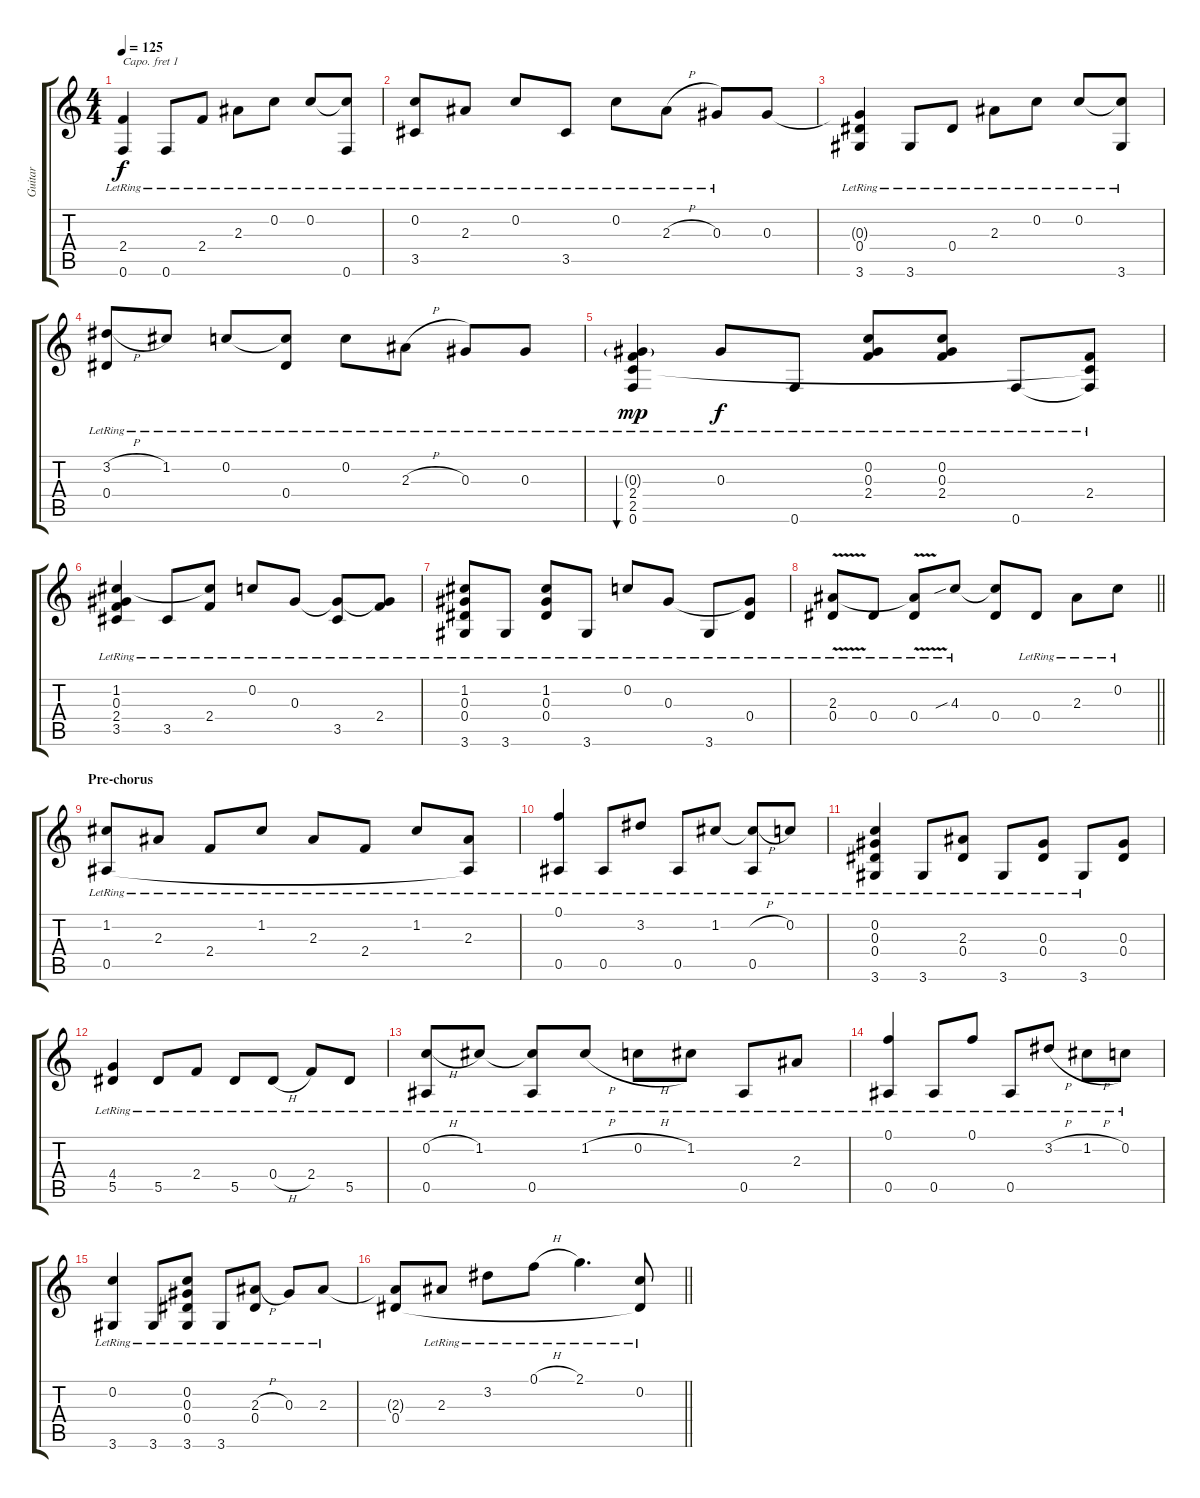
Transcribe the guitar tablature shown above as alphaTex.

\track ("Guitar" "Guitar") {instrument acousticguitarsteel}
\staff {score tabs}
\capo 1
\tuning (E4 B3 G3 D3 A2 E2) {hide}
\ts (4 4)
\tempo 125
\clef g2
\ks c
(2.4{lr} 0.6{lr}).4{dy f} 0.6{lr}.8 2.4{lr}.8 2.3{lr}.8 0.2{lr}.8 0.2{lr}.8 (0.2{t} 0.6{lr}).8 |
(0.2{lr} 3.5{lr}).8 2.3{lr}.8 0.2{lr}.8 3.5{lr}.8 0.2{lr}.8 2.3{h lr}.8 0.3{lr}.8 0.3.8 |
(0.3{t} 0.4{lr} 3.6{lr}).4 3.6{lr}.8 0.4{lr}.8 2.3{lr}.8 0.2{lr}.8 0.2{lr}.8 (0.2{t} 3.6{lr}).8 |
(3.2{h lr} 0.4{lr}).8 1.2{lr}.8 0.2{lr}.8 (0.2{t} 0.4{lr}).8 0.2{lr}.8 2.3{h lr}.8 0.3{lr}.8 0.3{lr}.8 |
(0.3{g lr} 2.4{lr} 2.5{lr} 0.6{lr}).4{bu 30 dy mp} 0.3{lr}.8{dy f} 0.6{lr}.8 (0.2{lr} 0.3{lr} 2.4{lr}).8 (0.2{lr} 0.3{lr} 2.4{lr}).8 0.6{lr}.8 (2.4{lr} 2.5{t} 0.6{t}).8 |
(1.2{lr} 0.3{lr} 2.4{lr} 3.5{lr}).4 3.5{lr}.8 (1.2{t} 2.4{lr}).8 0.2{lr}.8 0.3{lr}.8 (0.3{t} 3.5{lr}).8 (0.3{t} 2.4{lr}).8 |
(1.2{lr} 0.3{lr} 0.4{lr} 3.6{lr}).8 3.6{lr}.8 (1.2{lr} 0.3{lr} 0.4{lr}).8 3.6{lr}.8 0.2{lr}.8 0.3{lr}.8 3.6{lr}.8 (0.3{t} 0.4{lr}).8 |
\barLineRight lightlight
(2.3{v lr} 0.4{lr}).8 0.4{lr}.8 (2.3{t} 0.4{lr}).8 4.3{sib lr}.8 (4.3{t} 0.4).8 0.4{lr}.8 2.3{lr}.8 0.2{lr}.8 |
\section ("" "Pre-chorus")
(1.2{lr} 0.5{lr}).8 2.3{lr}.8 2.4{lr}.8 1.2{lr}.8 2.3{lr}.8 2.4{lr}.8 1.2{lr}.8 (2.3{lr} 0.5{t}).8 |
(0.1{lr} 0.5{lr}).4 0.5{lr}.8 3.2{lr}.8 0.5{lr}.8 1.2{lr}.8 (1.2{h t} 0.5{lr}).8 0.2{lr}.8 |
(0.2{lr} 0.3{lr} 0.4{lr} 3.6{lr}).4 3.6{lr}.8 (2.3{lr} 0.4{lr}).8 3.6{lr}.8 (0.3{lr} 0.4{lr}).8 3.6{lr}.8 (0.3 0.4).8 |
(4.4{lr} 5.5{lr}).4 5.5{lr}.8 2.4{lr}.8 5.5{lr}.8 0.4{h lr}.8 2.4{lr}.8 5.5{lr}.8 |
(0.2{h lr} 0.5{lr}).8 1.2{lr}.8 (1.2{t} 0.5{lr}).8 1.2{h lr}.8 0.2{h lr}.8 1.2{lr}.8 0.5{lr}.8 2.3{lr}.8 |
(0.1{lr} 0.5{lr}).4 0.5{lr}.8 0.1{lr}.8 0.5{lr}.8 3.2{h lr}.8 1.2{h lr}.8 0.2{lr}.8 |
(0.2{lr} 3.6{lr}).4 3.6{lr}.8 (0.2{lr} 0.3{lr} 0.4{lr} 3.6{lr}).8 3.6{lr}.8 (2.3{h lr} 0.4{lr}).8 0.3{lr}.8 2.3{lr}.8 |
\barLineRight lightlight
(2.3{t} 0.4).8 2.3{lr}.8 3.2{lr}.8 0.1{h lr}.8 2.1{lr}.4{d} (0.2{lr} 0.4{t}).8
